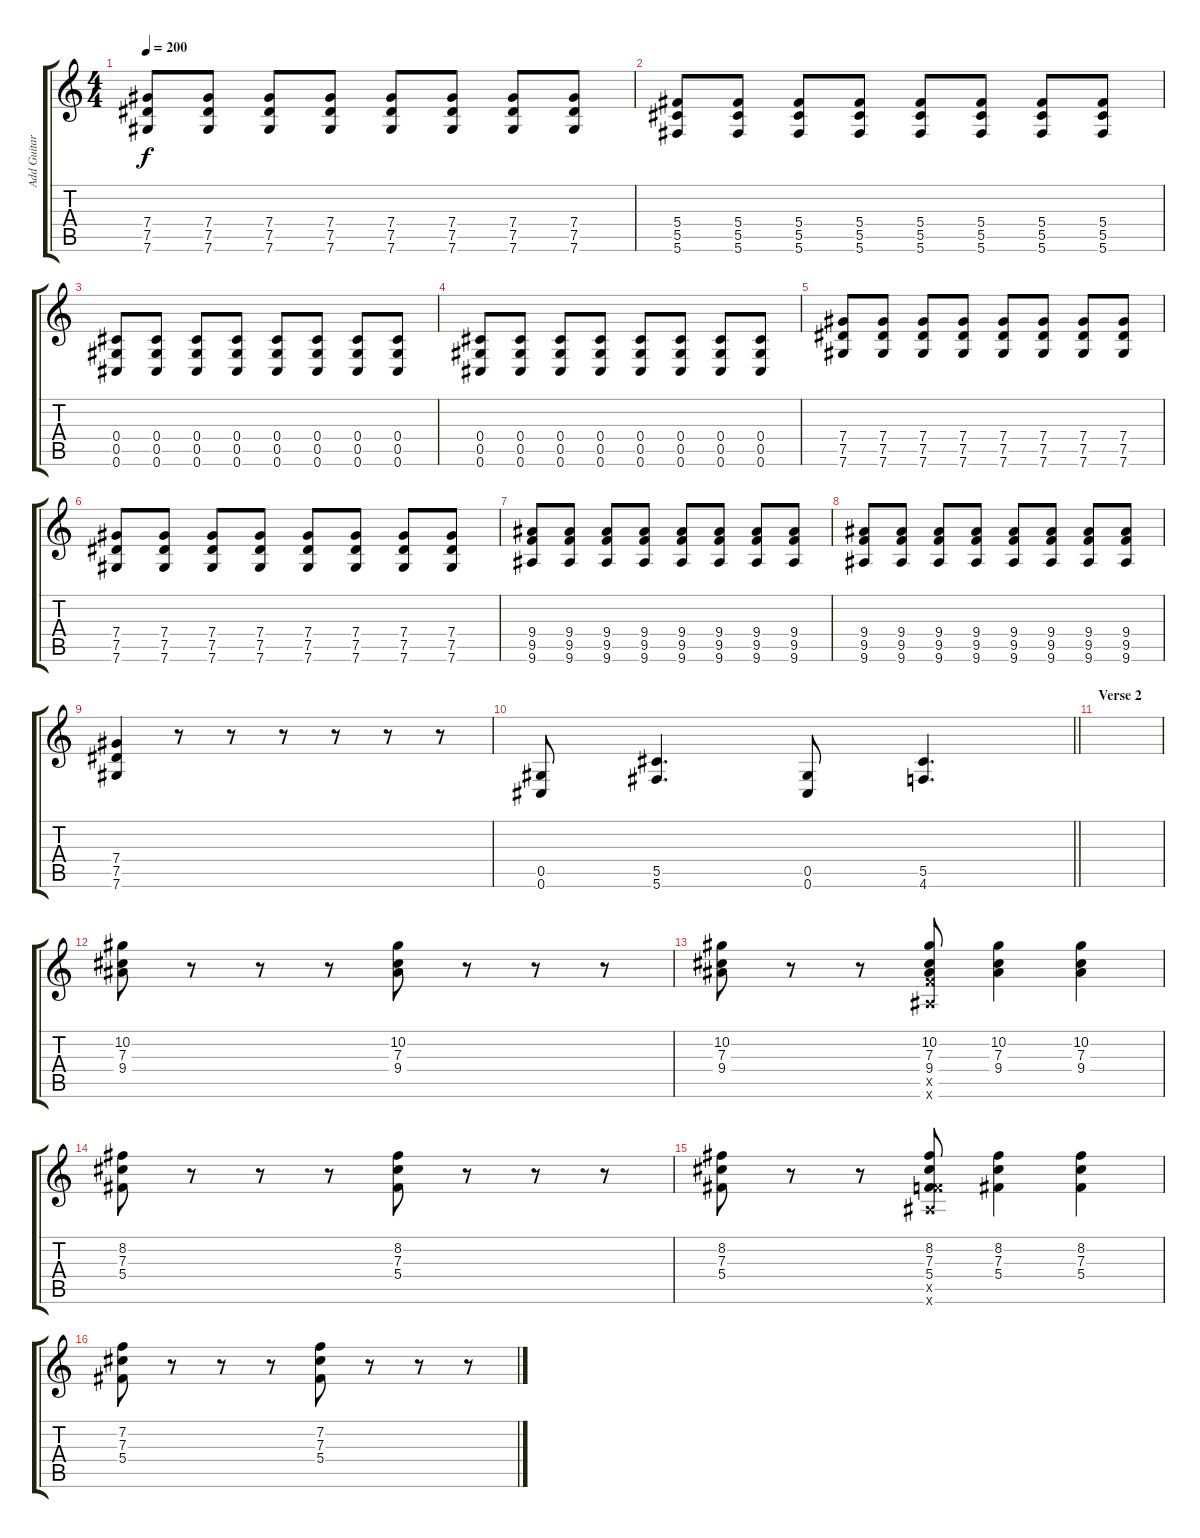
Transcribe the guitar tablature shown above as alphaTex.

\track ("Add Guitar" "Add Guitar") {instrument distortionguitar}
\staff {score tabs}
\tuning (Eb4 Bb3 Gb3 Db3 Ab2 Db2) {hide}
\ts (4 4)
\tempo 200
\clef g2
\ks c
(7.4 7.5 7.6).8{dy f} (7.4 7.5 7.6).8 (7.4 7.5 7.6).8 (7.4 7.5 7.6).8 (7.4 7.5 7.6).8 (7.4 7.5 7.6).8 (7.4 7.5 7.6).8 (7.4 7.5 7.6).8 |
(5.4 5.5 5.6).8 (5.4 5.5 5.6).8 (5.4 5.5 5.6).8 (5.4 5.5 5.6).8 (5.4 5.5 5.6).8 (5.4 5.5 5.6).8 (5.4 5.5 5.6).8 (5.4 5.5 5.6).8 |
(0.4 0.5 0.6).8 (0.4 0.5 0.6).8 (0.4 0.5 0.6).8 (0.4 0.5 0.6).8 (0.4 0.5 0.6).8 (0.4 0.5 0.6).8 (0.4 0.5 0.6).8 (0.4 0.5 0.6).8 |
(0.4 0.5 0.6).8 (0.4 0.5 0.6).8 (0.4 0.5 0.6).8 (0.4 0.5 0.6).8 (0.4 0.5 0.6).8 (0.4 0.5 0.6).8 (0.4 0.5 0.6).8 (0.4 0.5 0.6).8 |
(7.4 7.5 7.6).8 (7.4 7.5 7.6).8 (7.4 7.5 7.6).8 (7.4 7.5 7.6).8 (7.4 7.5 7.6).8 (7.4 7.5 7.6).8 (7.4 7.5 7.6).8 (7.4 7.5 7.6).8 |
(7.4 7.5 7.6).8 (7.4 7.5 7.6).8 (7.4 7.5 7.6).8 (7.4 7.5 7.6).8 (7.4 7.5 7.6).8 (7.4 7.5 7.6).8 (7.4 7.5 7.6).8 (7.4 7.5 7.6).8 |
(9.4 9.5 9.6).8 (9.4 9.5 9.6).8 (9.4 9.5 9.6).8 (9.4 9.5 9.6).8 (9.4 9.5 9.6).8 (9.4 9.5 9.6).8 (9.4 9.5 9.6).8 (9.4 9.5 9.6).8 |
(9.4 9.5 9.6).8 (9.4 9.5 9.6).8 (9.4 9.5 9.6).8 (9.4 9.5 9.6).8 (9.4 9.5 9.6).8 (9.4 9.5 9.6).8 (9.4 9.5 9.6).8 (9.4 9.5 9.6).8 |
(7.4 7.5 7.6).4 r.8 r.8 r.8 r.8 r.8 r.8 |
\barLineRight lightlight
(0.5 0.6).8 (5.5 5.6).4{d} (0.5 0.6).8 (5.5 4.6).4{d} |
\section ("" "Verse 2")
|
(10.2 7.3 9.4).8 r.8 r.8 r.8 (10.2 7.3 9.4).8 r.8 r.8 r.8 |
(10.2 7.3 9.4).8 r.8 r.8 (10.2 7.3 9.4 9.5{x} 9.6{x}).8 (10.2 7.3 9.4).4 (10.2 7.3 9.4).4 |
(8.2 7.3 5.4).8 r.8 r.8 r.8 (8.2 7.3 5.4).8 r.8 r.8 r.8 |
(8.2 7.3 5.4).8 r.8 r.8 (8.2 7.3 5.4 9.5{x} 9.6{x}).8 (8.2 7.3 5.4).4 (8.2 7.3 5.4).4 |
(7.2 7.3 5.4).8 r.8 r.8 r.8 (7.2 7.3 5.4).8 r.8 r.8 r.8
